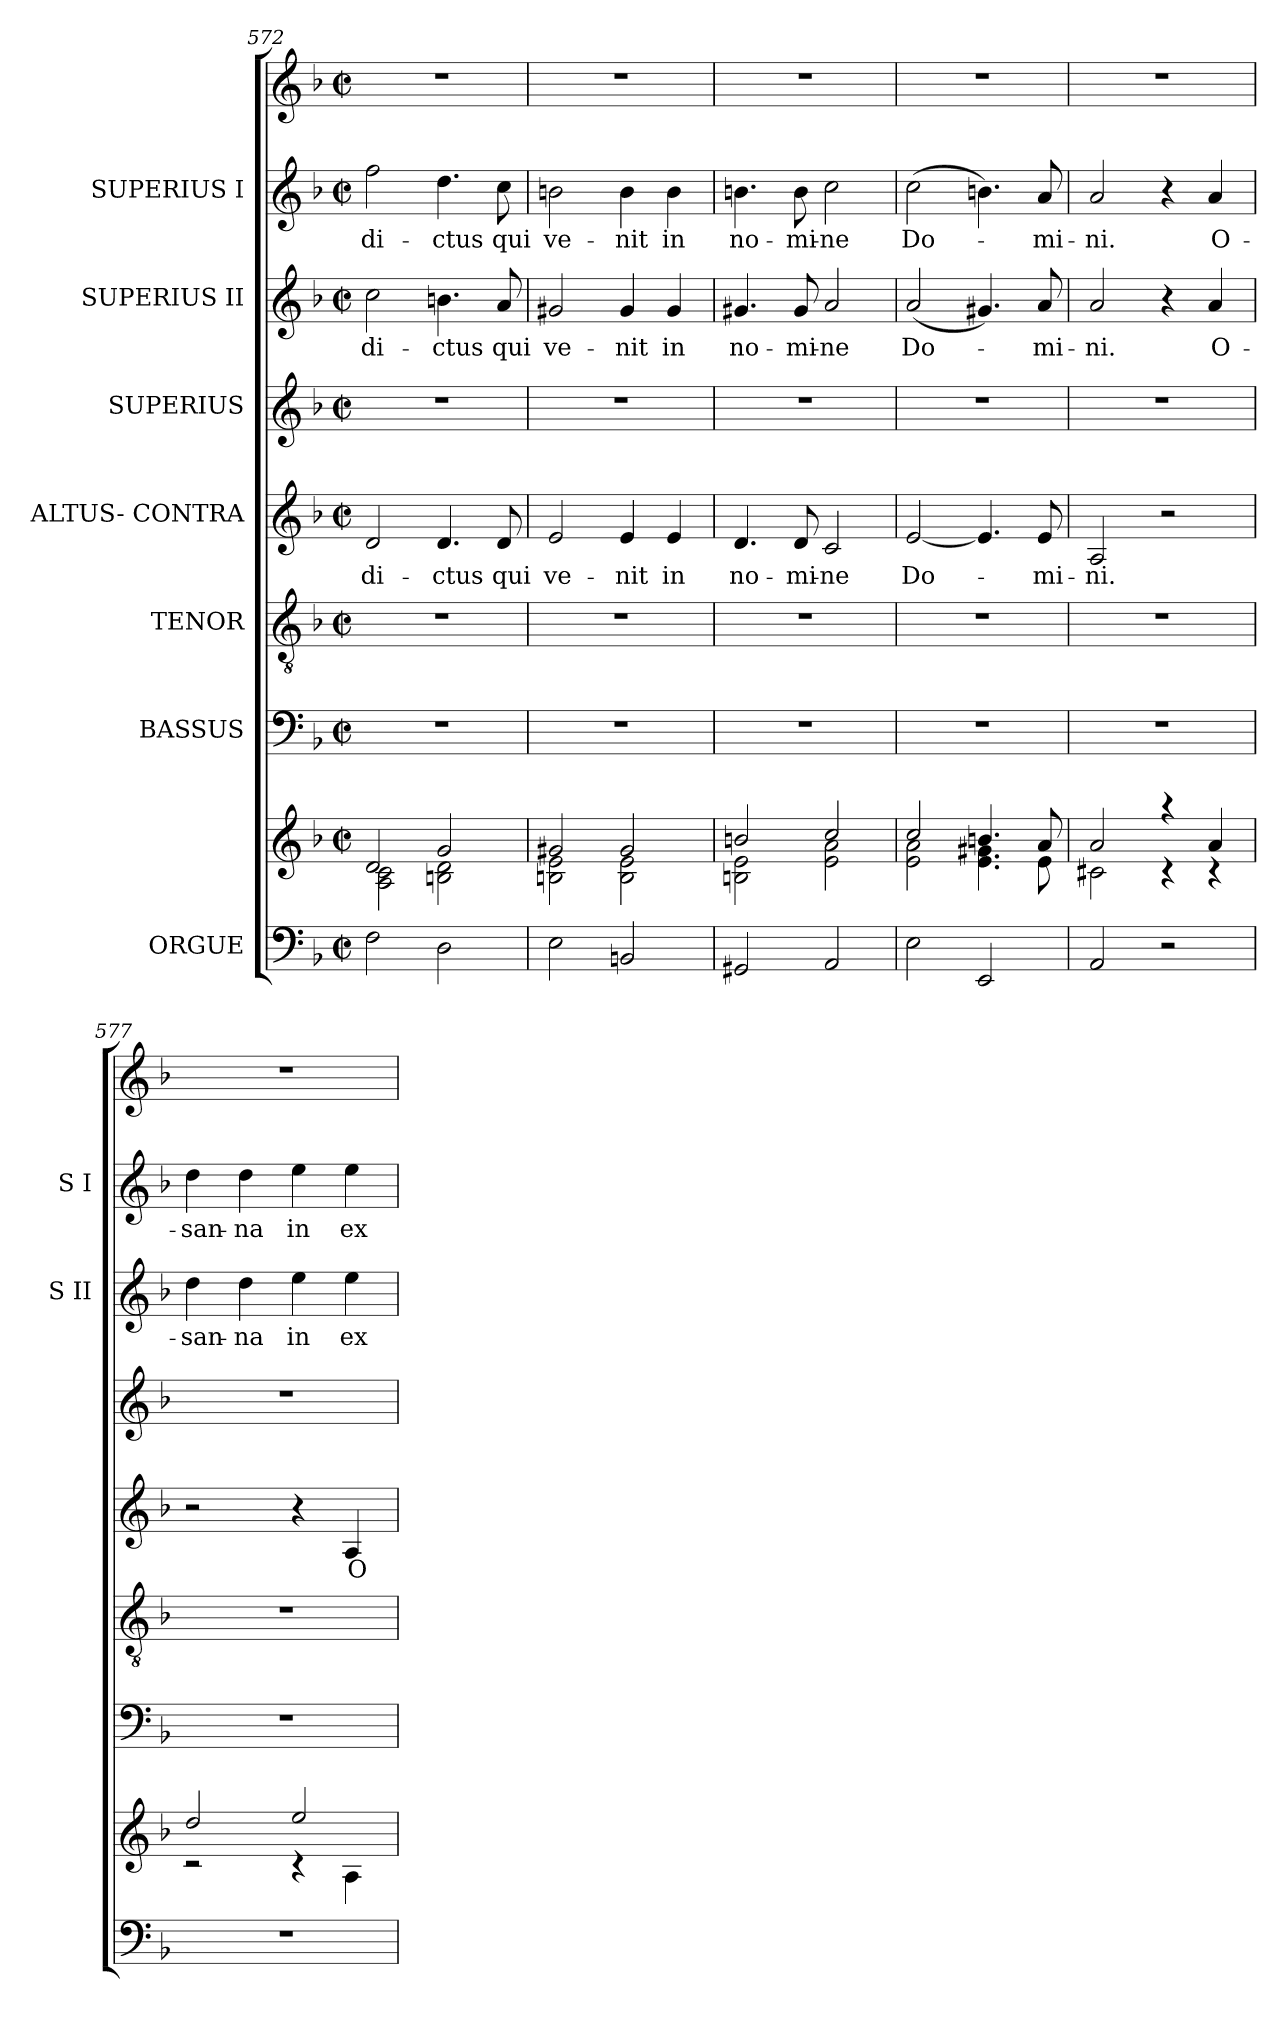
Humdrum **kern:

**kern	**kern	**kern	**kern	**kern	**text	**kern	**kern	**text	**kern	**text	**kern
*part8	*part8	*part7	*part6	*part5	*part5	*part4	*part3	*part3	*part2	*part2	*part1
*staff9	*staff8	*staff7	*staff6	*staff5	*staff5	*staff4	*staff3	*staff3	*staff2	*staff2	*staff1
*I"ORGUE	*	*I"BASSUS	*I"TENOR	*I"ALTUS- CONTRA	*	*I"SUPERIUS	*I"SUPERIUS II	*	*I"SUPERIUS I	*	*
*	*	*	*	*	*	*	*I'S II	*	*I'S I	*	*
*clefF4	*clefG2	*clefF4	*clefGv2	*clefG2	*	*clefG2	*clefG2	*	*clefG2	*	*clefG2
*k[b-]	*k[b-]	*k[b-]	*k[b-]	*k[b-]	*	*k[b-]	*k[b-]	*	*k[b-]	*	*k[b-]
*d:	*d:	*d:	*d:	*d:	*	*d:	*d:	*	*d:	*	*d:
*M2/2	*M2/2	*M2/2	*M2/2	*M2/2	*	*M2/2	*M2/2	*	*M2/2	*	*M2/2
*met(c|)	*met(c|)	*met(c|)	*met(c|)	*met(c|)	*	*met(c|)	*met(c|)	*	*met(c|)	*	*met(c|)
=572	=572	=572	=572	=572	=572	=572	=572	=572	=572	=572	=572
*	*^	*	*	*	*	*	*	*	*	*	*
!	!	!	!	!	!	!LO:LY:b	!	!	!LO:LY:b	!	!LO:LY:b	!
2F\	2d/	2A\ 2c\	1r	1r	2d/	-di-	1r	2cc\	-di-	2ff\	-di-	1r
!	!	!	!	!	!	!LO:LY:b	!	!	!LO:LY:b	!	!LO:LY:b	!
2D\	2g/	2Bn\ 2d\	.	.	4.d/	-ctus	.	4.bn\	-ctus	4.dd\	-ctus	.
!	!	!	!	!	!	!LO:LY:b	!	!	!LO:LY:b	!	!LO:LY:b	!
.	.	.	.	.	8d/	qui	.	8a/	qui	8cc\	qui	.
=573	=573	=573	=573	=573	=573	=573	=573	=573	=573	=573	=573	=573
!	!	!	!	!	!	!LO:LY:b	!	!	!LO:LY:b	!	!LO:LY:b	!
2E\	2g#X/	2Bn\ 2e\	1r	1r	2e/	ve-	1r	2g#X/	ve-	2bn\	ve-	1r
!	!	!	!	!	!	!LO:LY:b	!	!	!LO:LY:b	!	!LO:LY:b	!
2BBn/	2g#/	2B\ 2e\	.	.	4e/	-nit	.	4g#/	-nit	4b\	-nit	.
!	!	!	!	!	!	!LO:LY:b	!	!	!LO:LY:b	!	!LO:LY:b	!
.	.	.	.	.	4e/	in	.	4g#/	in	4b\	in	.
=574	=574	=574	=574	=574	=574	=574	=574	=574	=574	=574	=574	=574
!	!	!	!	!	!	!LO:LY:b	!	!	!LO:LY:b	!	!LO:LY:b	!
2GG#X/	2bn/	2Bn\ 2e\	1r	1r	4.d/	no-	1r	4.g#X/	no-	4.bn\	no-	1r
!	!	!	!	!	!	!LO:LY:b	!	!	!LO:LY:b	!	!LO:LY:b	!
.	.	.	.	.	8d/	-mi-	.	8g#/	-mi-	8b\	-mi-	.
!	!	!	!	!	!	!LO:LY:b	!	!	!LO:LY:b	!	!LO:LY:b	!
2AA/	2cc/	2e\ 2a\	.	.	2c/	-ne	.	2a/	-ne	2cc\	-ne	.
=575	=575	=575	=575	=575	=575	=575	=575	=575	=575	=575	=575	=575
!	!	!	!	!	!	!LO:LY:b	!	!	!LO:LY:b	!	!LO:LY:b	!
2E\	2cc/	2e\ 2a\	1r	1r	[2e/	Do-	1r	(<2a/	Do-	(>2cc\	Do-	1r
2EE/	4.bn/	4.e\ 4.g#X\	.	.	4.e/]	.	.	4.g#X/)	.	4.bn\)	.	.
!	!	!	!	!	!	!LO:LY:b	!	!	!LO:LY:b	!	!LO:LY:b	!
.	8a/	8e\	.	.	8e/	-mi-	.	8a/	-mi-	8a/	-mi-	.
!!LO:LB:g=z
=576	=576	=576	=576	=576	=576	=576	=576	=576	=576	=576	=576	=576
!	!	!	!	!	!	!LO:LY:b	!	!	!LO:LY:b	!	!LO:LY:b	!
2AA/	2a/	2c#X\	1r	1r	2A/	-ni.	1r	2a/	-ni.	2a/	-ni.	1r
2r	4raa	4rc	.	.	2r	.	.	4r	.	4r	.	.
!	!	!	!	!	!	!	!	!	!LO:LY:b	!	!LO:LY:b	!
.	4a/	4rc	.	.	.	.	.	4a/	O-	4a/	O-	.
=577	=577	=577	=577	=577	=577	=577	=577	=577	=577	=577	=577	=577
!	!	!	!	!	!	!	!	!	!LO:LY:b	!	!LO:LY:b	!
1r	2dd/	2rc	1r	1r	2r	.	1r	4dd\	-san-	4dd\	-san-	1r
!	!	!	!	!	!	!	!	!	!LO:LY:b	!	!LO:LY:b	!
.	.	.	.	.	.	.	.	4dd\	-na	4dd\	-na	.
!	!	!	!	!	!	!	!	!	!LO:LY:b	!	!LO:LY:b	!
.	2ee/	4rc	.	.	4r	.	.	4ee\	in	4ee\	in	.
!	!	!	!	!	!	!LO:LY:b	!	!	!LO:LY:b	!	!LO:LY:b	!
.	.	4A\	.	.	4A/	O-	.	4ee\	ex-	4ee\	ex-	.
*	*v	*v	*	*	*	*	*	*	*	*	*	*
=	=	=	=	=	=	=	=	=	=	=	=
*-	*-	*-	*-	*-	*-	*-	*-	*-	*-	*-	*-
